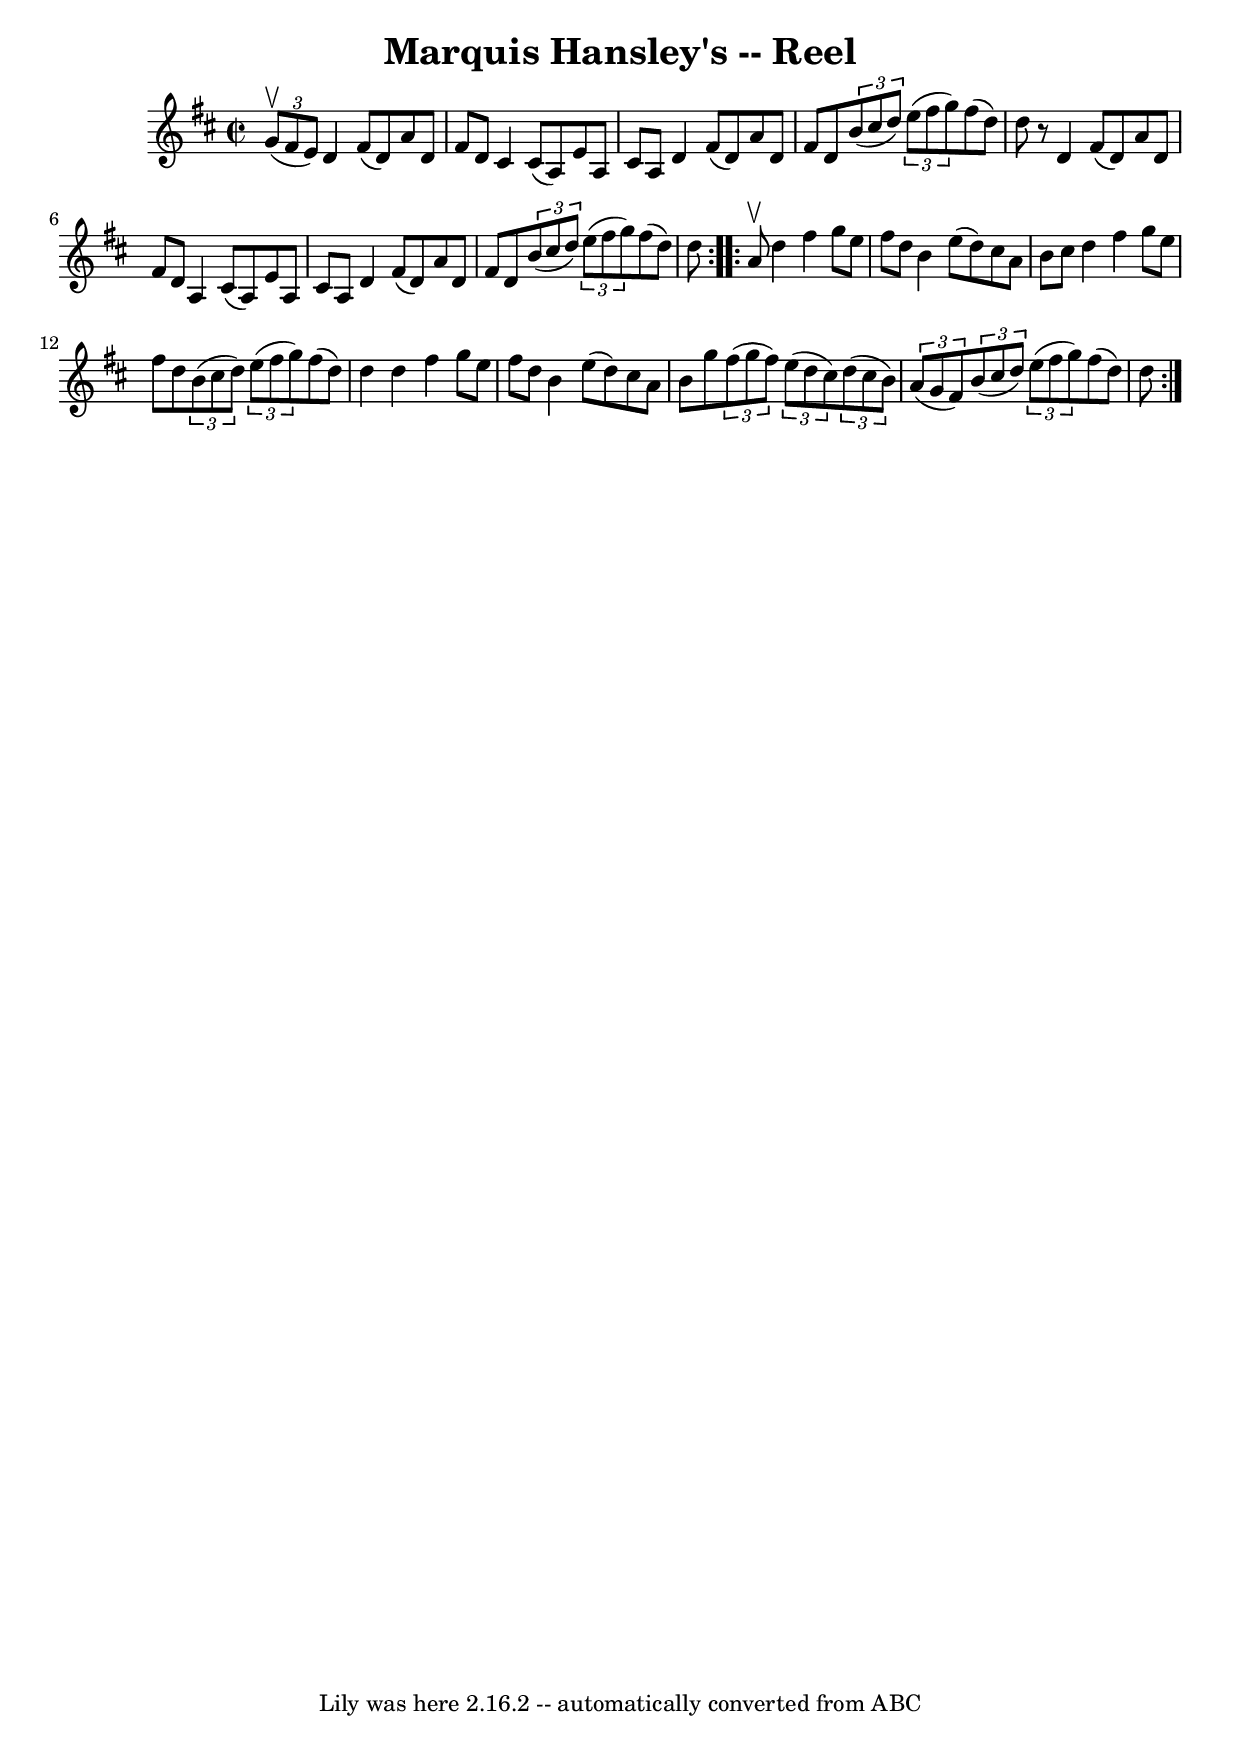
\version "2.7.40"
\include "Mammoth.ily"
\header {
	%% book = "Ryan's Mammoth Collection"
	crossRefNumber = "1"
	footnotes = "\\\\272"
	origin = "SCOTCH"
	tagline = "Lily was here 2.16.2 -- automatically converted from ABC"
	title = "Marquis Hansley's -- Reel"
}
voicedefault =  {
\set Score.defaultBarType = "empty"

\repeat volta 2 {
\override Staff.TimeSignature #'style = #'C
 \time 2/2 \key d \major   \times 2/3 { g'8^\upbow(fis'8 e'8) } 
|
 d'4 fis'8 (d'8) a'8 d'8 fis'8 d'8    |
  
 cis'4 cis'8 (a8) e'8 a8 cis'8 a8    |
 d'4    
fis'8 (d'8) a'8 d'8 fis'8 d'8    |
     \times 2/3 {   
b'8 (cis''8 d''8) }   \times 2/3 { e''8 (fis''8 g''8) }   
fis''8 (d''8) d''8    r8   |
 d'4 fis'8 (d'8) a'8  
 d'8 fis'8 d'8    |
 a4 cis'8 (a8) e'8 a8 cis'8 
 a8    |
 d'4 fis'8 (d'8) a'8 d'8 fis'8 d'8    
|
     \times 2/3 { b'8 (cis''8 d''8) }   \times 2/3 { e''8 
(fis''8 g''8) } fis''8 (d''8) d''8    }     
\repeat volta 2 { a'8^\upbow |
 d''4 fis''4 g''8 e''8    
fis''8 d''8    |
 b'4 e''8 (d''8) cis''8 a'8 b'8    
cis''8    |
 d''4 fis''4 g''8 e''8 fis''8 d''8    
|
   \times 2/3 { b'8 (cis''8 d''8) }   \times 2/3 { e''8 (
 fis''8 g''8) } fis''8 (d''8) d''4    |
 d''4    
fis''4 g''8 e''8 fis''8 d''8    |
 b'4 e''8 (d''8) 
 cis''8 a'8 b'8 g''8    |
   \times 2/3 { fis''8 (g''8    
fis''8) }   \times 2/3 { e''8 (d''8 cis''8) }   \times 2/3 {   
d''8 (cis''8 b'8) }   \times 2/3 { a'8 (g'8 fis'8) }   
|
       \times 2/3 { b'8 (cis''8 d''8) }   \times 2/3 {   
e''8 (fis''8 g''8) } fis''8 (d''8) d''8    }   
}

\score{
    <<

	\context Staff="default"
	{
	    \voicedefault 
	}

    >>
	\layout {
	}
	\midi {}
}
